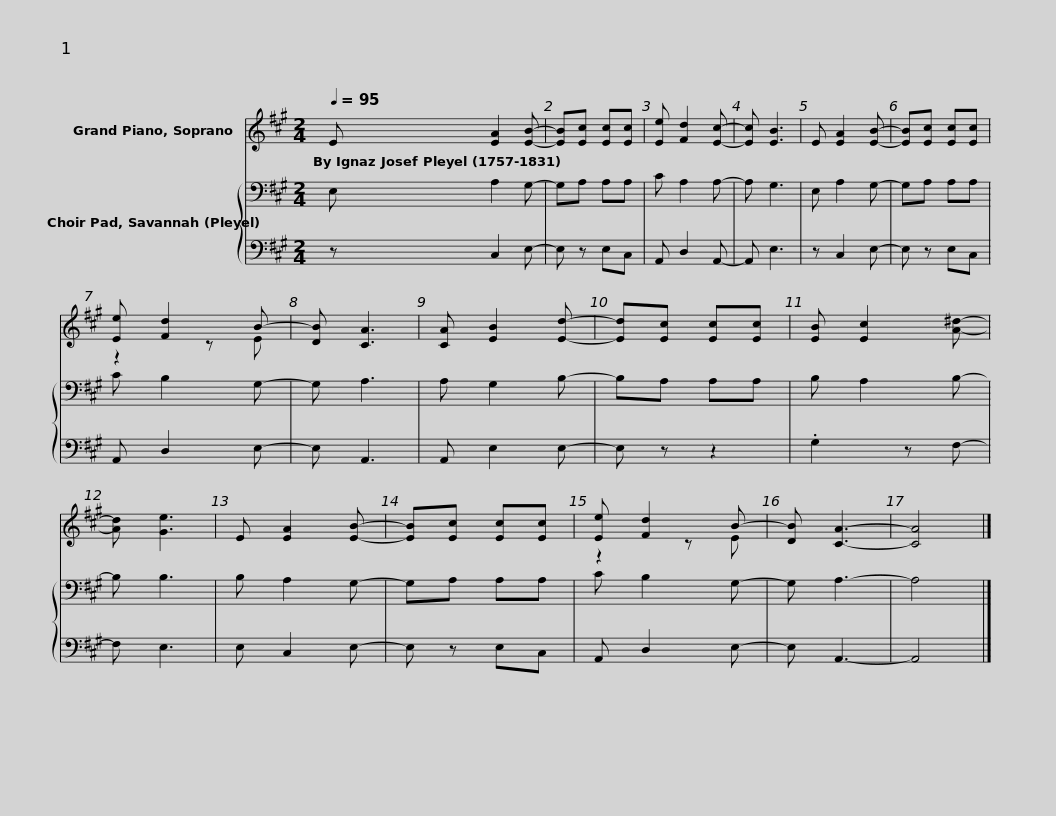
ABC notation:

X:1
%%score ( 1 2 ) { 3 | 4 }
L:1/8
Q:1/4=95
M:2/4
I:linebreak $
K:A
V:1 treble
V:2 treble
V:3 bass
V:4 bass
V:1
 E [EA]2 [EB]- | [EB][Ec] [Ec][Ec] | [Ee] [Fd]2 [Ec]- | [Ec] [EB]3 | E [EA]2 [EB]- |$ %5
 [EB][Ec] [Ec][Ec] | [Ee] [Fd]2 B- | [DB] [CA]3 | [CA] [EB]2 [Ed]- | [Ed][Ec] [Ec][Ec] | %10
 [EB] [Ec]2 [A^d]- | [Ad] [Ge]3 | E [EA]2 [EB]- | [EB][Ec] [Ec][Ec] | [Ee] [Fd]2 B- |$ %15
 [DB] [CA]3- | [CA]4 |] %17
V:2
 x4 | x4 | x4 | x4 | x4 |$ %5
 x4 | z2 z E | x4 | x4 | x4 | %10
 x4 | x4 | x4 | x4 | z2 z E |$ %15
 x4 | x4 |] %17
V:3
 E, A,2 G,- | G,A, A,A, | C A,2 A,- | A, G,3 | E, A,2 G,- |$ %5
 G,A, A,A, | C B,2 G,- | G, A,3 | A, G,2 B,- | B,A, A,A, | %10
 B, A,2 B,- | B, B,3 | B, A,2 G,- | G,A, A,A, | C B,2 G,- |$ %15
 G, A,3- | A,4 |] %17
V:4
 z C,2 E,- | E, z E,C, | A,, D,2 A,,- | A,, E,3 | z C,2 E,- |$ %5
 E, z E,C, | A,, D,2 E,- | E, A,,3 | A,, E,2 E,- | E, z z2 | %10
 .G,2 z F,- | F, E,3 | E, C,2 E,- | E, z E,C, | A,, D,2 E,- |$ %15
 E, A,,3- | A,,4 |] %17
